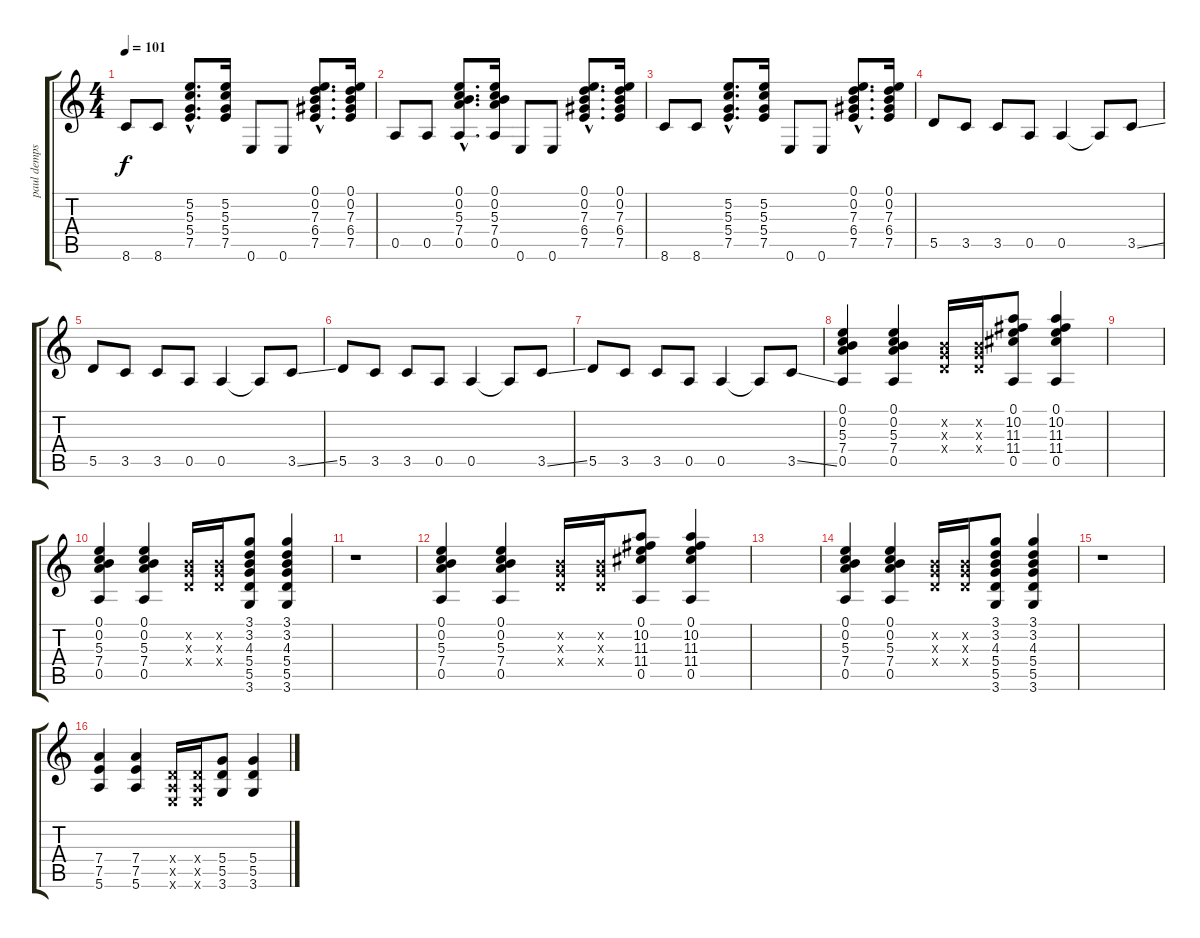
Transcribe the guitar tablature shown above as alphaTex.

\track ("paul dempsy" "paul demps") {instrument overdrivenguitar}
\staff {score tabs}
\tuning (E4 B3 G3 D3 A2 E2) {hide}
\ts (4 4)
\tempo 101
\clef g2
\ks c
8.6.8{dy f} 8.6.8 (5.2{hac} 5.3{hac} 5.4{hac} 7.5{hac}).8{d} (5.2 5.3 5.4 7.5).16 0.6.8 0.6.8 (0.1{hac} 0.2{hac} 7.3{hac} 6.4{hac} 7.5{hac}).8{d} (0.1 0.2 7.3 6.4 7.5).16 |
0.5.8 0.5.8 (0.1{hac} 0.2{hac} 5.3{hac} 7.4{hac} 0.5{hac}).8{d} (0.1 0.2 5.3 7.4 0.5).16 0.6.8 0.6.8 (0.1{hac} 0.2{hac} 7.3{hac} 6.4{hac} 7.5{hac}).8{d} (0.1 0.2 7.3 6.4 7.5).16 |
8.6.8 8.6.8 (5.2{hac} 5.3{hac} 5.4{hac} 7.5{hac}).8{d} (5.2 5.3 5.4 7.5).16 0.6.8 0.6.8 (0.1{hac} 0.2{hac} 7.3{hac} 6.4{hac} 7.5{hac}).8{d} (0.1 0.2 7.3 6.4 7.5).16 |
5.5.8 3.5.8 3.5.8 0.5.8 0.5.4 0.5{t}.8 3.5{ss}.8 |
5.5.8 3.5.8 3.5.8 0.5.8 0.5.4 0.5{t}.8 3.5{ss}.8 |
5.5.8 3.5.8 3.5.8 0.5.8 0.5.4 0.5{t}.8 3.5{ss}.8 |
5.5.8 3.5.8 3.5.8 0.5.8 0.5.4 0.5{t}.8 3.5{ss}.8 |
(0.1 0.2 5.3 7.4 0.5).4 (0.1 0.2 5.3 7.4 0.5).4 (0.2{x} 0.3{x} 0.4{x}).16 (0.2{x} 0.3{x} 0.4{x}).16 (0.1 10.2 11.3 11.4 0.5).8 (0.1 10.2 11.3 11.4 0.5).4 |
|
(0.1 0.2 5.3 7.4 0.5).4 (0.1 0.2 5.3 7.4 0.5).4 (0.2{x} 0.3{x} 0.4{x}).16 (0.2{x} 0.3{x} 0.4{x}).16 (3.1 3.2 4.3 5.4 5.5 3.6).8 (3.1 3.2 4.3 5.4 5.5 3.6).4 |
r.1 |
(0.1 0.2 5.3 7.4 0.5).4 (0.1 0.2 5.3 7.4 0.5).4 (0.2{x} 0.3{x} 0.4{x}).16 (0.2{x} 0.3{x} 0.4{x}).16 (0.1 10.2 11.3 11.4 0.5).8 (0.1 10.2 11.3 11.4 0.5).4 |
|
(0.1 0.2 5.3 7.4 0.5).4 (0.1 0.2 5.3 7.4 0.5).4 (0.2{x} 0.3{x} 0.4{x}).16 (0.2{x} 0.3{x} 0.4{x}).16 (3.1 3.2 4.3 5.4 5.5 3.6).8 (3.1 3.2 4.3 5.4 5.5 3.6).4 |
r.1 |
(7.4 7.5 5.6).4 (7.4 7.5 5.6).4 (0.4{x} 0.5{x} 0.6{x}).16 (0.4{x} 0.5{x} 0.6{x}).16 (5.4 5.5 3.6).8 (5.4 5.5 3.6).4
